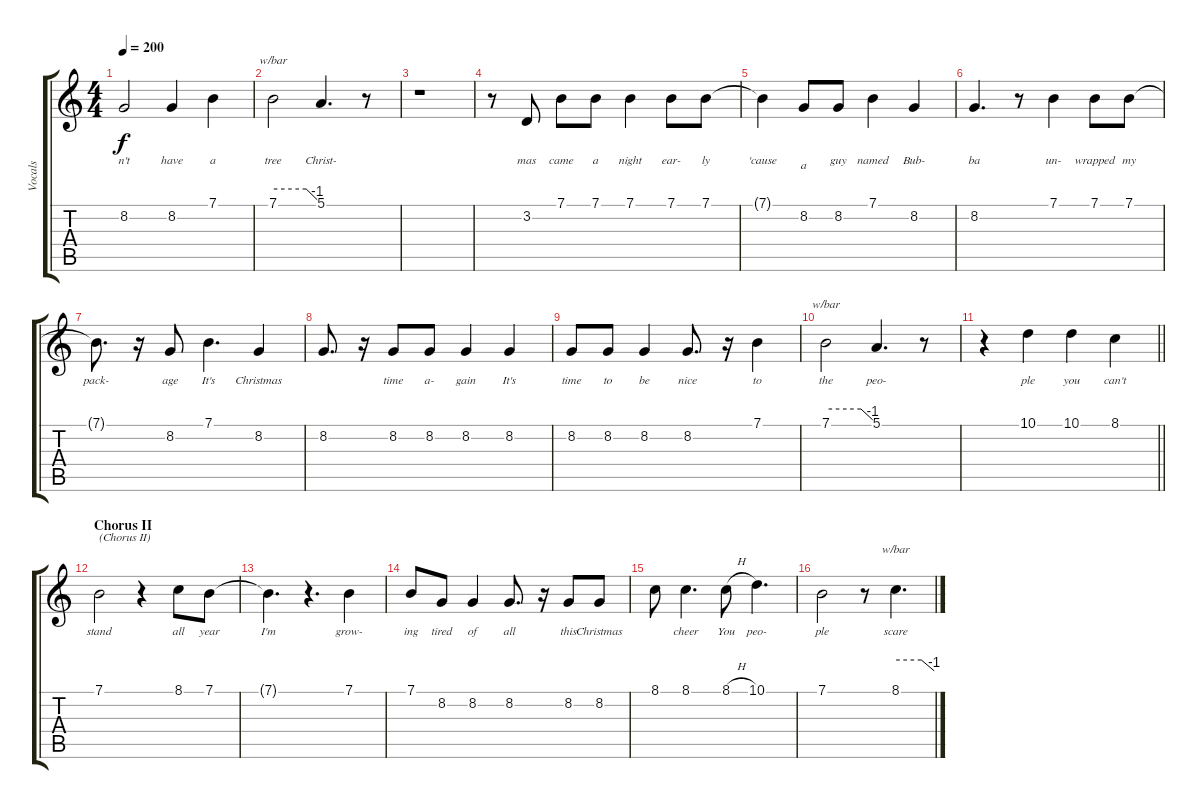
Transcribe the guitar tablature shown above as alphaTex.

\track ("Vocals" "Vocals") {instrument altosax}
\staff {score tabs}
\tuning (E4 B3 G3 D3 A2 E2) {hide}
\ts (4 4)
\tempo 200
\clef g2
\ks c
8.2.2{lyrics (0 "n't") lyrics (1 "") lyrics (2 "") lyrics (3 "") lyrics (4 "") dy f} 8.2.4{lyrics (0 "have") lyrics (1 "") lyrics (2 "") lyrics (3 "") lyrics (4 "")} 7.1.4{lyrics (0 "a") lyrics (1 "") lyrics (2 "") lyrics (3 "") lyrics (4 "")} |
7.1.2{tbe (custom default 0 0 45 0 60 -4) lyrics (0 "tree") lyrics (1 "") lyrics (2 "") lyrics (3 "") lyrics (4 "")} 5.1.4{d lyrics (0 "Christ-") lyrics (1 "") lyrics (2 "") lyrics (3 "") lyrics (4 "")} r.8 |
r.1 |
r.8 3.2.8{lyrics (0 "mas") lyrics (1 "") lyrics (2 "") lyrics (3 "") lyrics (4 "")} 7.1.8{lyrics (0 "came") lyrics (1 "") lyrics (2 "") lyrics (3 "") lyrics (4 "")} 7.1.8{lyrics (0 "a") lyrics (1 "") lyrics (2 "") lyrics (3 "") lyrics (4 "")} 7.1.4{lyrics (0 "night") lyrics (1 "") lyrics (2 "") lyrics (3 "") lyrics (4 "")} 7.1.8{lyrics (0 "ear-") lyrics (1 "") lyrics (2 "") lyrics (3 "") lyrics (4 "")} 7.1.8{lyrics (0 "ly") lyrics (1 "") lyrics (2 "") lyrics (3 "") lyrics (4 "")} |
7.1{t}.4{lyrics (0 "'cause") lyrics (1 "") lyrics (2 "") lyrics (3 "") lyrics (4 "")} 8.2.8{lyrics (0 "") lyrics (1 "a") lyrics (2 "") lyrics (3 "") lyrics (4 "")} 8.2.8{lyrics (0 "guy") lyrics (1 "") lyrics (2 "") lyrics (3 "") lyrics (4 "")} 7.1.4{lyrics (0 "named") lyrics (1 "") lyrics (2 "") lyrics (3 "") lyrics (4 "")} 8.2.4{lyrics (0 "Bub-") lyrics (1 "") lyrics (2 "") lyrics (3 "") lyrics (4 "")} |
8.2.4{d lyrics (0 "ba") lyrics (1 "") lyrics (2 "") lyrics (3 "") lyrics (4 "")} r.8 7.1.4{lyrics (0 "un-") lyrics (1 "") lyrics (2 "") lyrics (3 "") lyrics (4 "")} 7.1.8{lyrics (0 "wrapped") lyrics (1 "") lyrics (2 "") lyrics (3 "") lyrics (4 "")} 7.1.8{lyrics (0 "my") lyrics (1 "") lyrics (2 "") lyrics (3 "") lyrics (4 "")} |
7.1{t}.8{d lyrics (0 "pack-") lyrics (1 "") lyrics (2 "") lyrics (3 "") lyrics (4 "")} r.16 8.2.8{lyrics (0 "age") lyrics (1 "") lyrics (2 "") lyrics (3 "") lyrics (4 "")} 7.1.4{d lyrics (0 "It's") lyrics (1 "") lyrics (2 "") lyrics (3 "") lyrics (4 "")} 8.2.4{lyrics (0 "Christmas") lyrics (1 "") lyrics (2 "") lyrics (3 "") lyrics (4 "")} |
8.2.8{d lyrics (0 "") lyrics (1 "") lyrics (2 "") lyrics (3 "") lyrics (4 "")} r.16 8.2.8{lyrics (0 "time") lyrics (1 "") lyrics (2 "") lyrics (3 "") lyrics (4 "")} 8.2.8{lyrics (0 "a-") lyrics (1 "") lyrics (2 "") lyrics (3 "") lyrics (4 "")} 8.2.4{lyrics (0 "gain") lyrics (1 "") lyrics (2 "") lyrics (3 "") lyrics (4 "")} 8.2.4{lyrics (0 "It's") lyrics (1 "") lyrics (2 "") lyrics (3 "") lyrics (4 "")} |
8.2.8{lyrics (0 "time") lyrics (1 "") lyrics (2 "") lyrics (3 "") lyrics (4 "")} 8.2.8{lyrics (0 "to") lyrics (1 "") lyrics (2 "") lyrics (3 "") lyrics (4 "")} 8.2.4{lyrics (0 "be") lyrics (1 "") lyrics (2 "") lyrics (3 "") lyrics (4 "")} 8.2.8{d lyrics (0 "nice") lyrics (1 "") lyrics (2 "") lyrics (3 "") lyrics (4 "")} r.16 7.1.4{lyrics (0 "to") lyrics (1 "") lyrics (2 "") lyrics (3 "") lyrics (4 "")} |
7.1.2{tbe (custom default 0 0 45 0 60 -4) lyrics (0 "the") lyrics (1 "") lyrics (2 "") lyrics (3 "") lyrics (4 "")} 5.1.4{d lyrics (0 "peo-") lyrics (1 "") lyrics (2 "") lyrics (3 "") lyrics (4 "")} r.8 |
\barLineRight lightlight
r.4 10.1.4{lyrics (0 "ple") lyrics (1 "") lyrics (2 "") lyrics (3 "") lyrics (4 "")} 10.1.4{lyrics (0 "you") lyrics (1 "") lyrics (2 "") lyrics (3 "") lyrics (4 "")} 8.1.4{lyrics (0 "can't") lyrics (1 "") lyrics (2 "") lyrics (3 "") lyrics (4 "")} |
\section ("" "Chorus II")
7.1.2{txt "(Chorus II)" lyrics (0 "stand") lyrics (1 "") lyrics (2 "") lyrics (3 "") lyrics (4 "")} r.4 8.1.8{lyrics (0 "all") lyrics (1 "") lyrics (2 "") lyrics (3 "") lyrics (4 "")} 7.1.8{lyrics (0 "year") lyrics (1 "") lyrics (2 "") lyrics (3 "") lyrics (4 "")} |
7.1{t}.4{d lyrics (0 "I'm") lyrics (1 "") lyrics (2 "") lyrics (3 "") lyrics (4 "")} r.4{d} 7.1.4{lyrics (0 "grow-") lyrics (1 "") lyrics (2 "") lyrics (3 "") lyrics (4 "")} |
7.1.8{lyrics (0 "ing") lyrics (1 "") lyrics (2 "") lyrics (3 "") lyrics (4 "")} 8.2.8{lyrics (0 "tired") lyrics (1 "") lyrics (2 "") lyrics (3 "") lyrics (4 "")} 8.2.4{lyrics (0 "of") lyrics (1 "") lyrics (2 "") lyrics (3 "") lyrics (4 "")} 8.2.8{d lyrics (0 "all") lyrics (1 "") lyrics (2 "") lyrics (3 "") lyrics (4 "")} r.16 8.2.8{lyrics (0 "this") lyrics (1 "") lyrics (2 "") lyrics (3 "") lyrics (4 "")} 8.2.8{lyrics (0 "Christmas") lyrics (1 "") lyrics (2 "") lyrics (3 "") lyrics (4 "")} |
8.1.8{lyrics (0 "") lyrics (1 "") lyrics (2 "") lyrics (3 "") lyrics (4 "")} 8.1.4{d lyrics (0 "cheer") lyrics (1 "") lyrics (2 "") lyrics (3 "") lyrics (4 "")} 8.1{h}.8{lyrics (0 "You") lyrics (1 "") lyrics (2 "") lyrics (3 "") lyrics (4 "")} 10.1.4{d lyrics (0 "peo-") lyrics (1 "") lyrics (2 "") lyrics (3 "") lyrics (4 "")} |
7.1.2{lyrics (0 "ple") lyrics (1 "") lyrics (2 "") lyrics (3 "") lyrics (4 "")} r.8 8.1.4{d tbe (custom default 0 0 40 0 60 -4) lyrics (0 "scare") lyrics (1 "") lyrics (2 "") lyrics (3 "") lyrics (4 "")}
